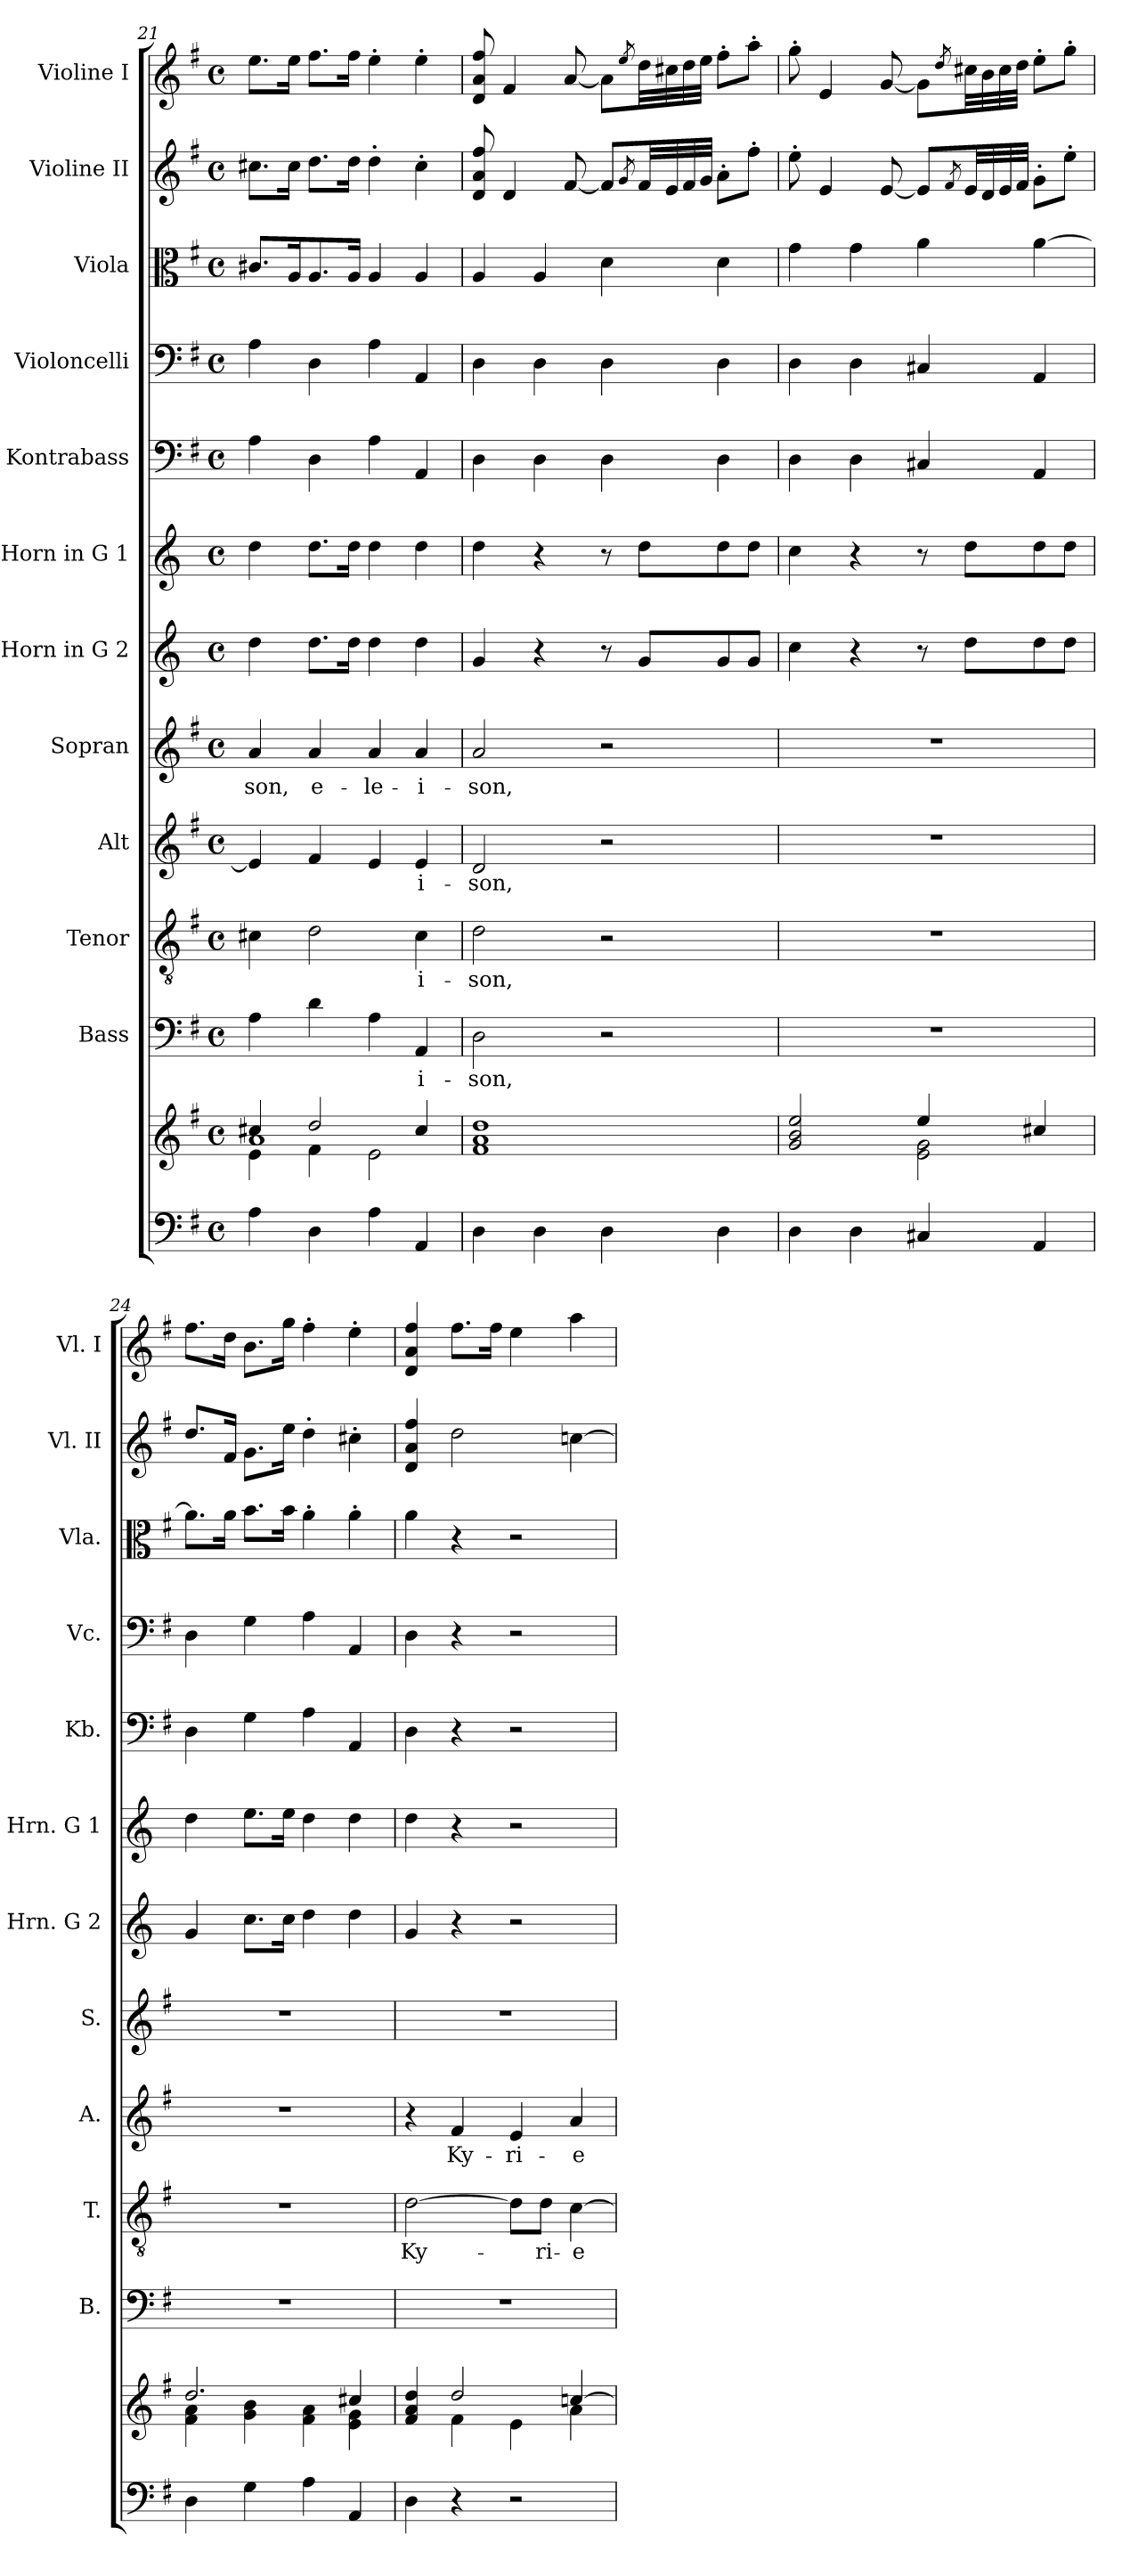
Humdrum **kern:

**kern	**kern	**kern	**text	**kern	**text	**kern	**text	**kern	**text	**kern	**kern	**kern	**kern	**kern	**kern	**kern
*part12	*part12	*part11	*part11	*part10	*part10	*part9	*part9	*part8	*part8	*part7	*part6	*part5	*part4	*part3	*part2	*part1
*staff13	*staff12	*staff11	*staff11	*staff10	*staff10	*staff9	*staff9	*staff8	*staff8	*staff7	*staff6	*staff5	*staff4	*staff3	*staff2	*staff1
*	*	*I"Bass	*	*I"Tenor	*	*I"Alt	*	*I"Sopran	*	*I"Horn in G 2	*I"Horn in G 1	*I"Kontrabass	*I"Violoncelli	*I"Viola	*I"Violine II	*I"Violine I
*	*	*I'B.	*	*I'T.	*	*I'A.	*	*I'S.	*	*I'Hrn. G 2	*I'Hrn. G 1	*I'Kb.	*I'Vc.	*I'Vla.	*I'Vl. II	*I'Vl. I
*clefF4	*clefG2	*clefF4	*	*clefGv2	*	*clefG2	*	*clefG2	*	*clefG2	*clefG2	*clefF4	*clefF4	*clefC3	*clefG2	*clefG2
*	*	*	*	*	*	*	*	*	*	*ITrd3c5	*ITrd3c5	*ITrd7c12	*	*	*	*
*k[f#]	*k[f#]	*k[f#]	*	*k[f#]	*	*k[f#]	*	*k[f#]	*	*k[f#]	*k[f#]	*k[f#]	*k[f#]	*k[f#]	*k[f#]	*k[f#]
*G:	*G:	*G:	*	*G:	*	*G:	*	*G:	*	*G:	*G:	*G:	*G:	*G:	*G:	*G:
*M4/4	*M4/4	*M4/4	*	*M4/4	*	*M4/4	*	*M4/4	*	*M4/4	*M4/4	*M4/4	*M4/4	*M4/4	*M4/4	*M4/4
*met(c)	*met(c)	*met(c)	*	*met(c)	*	*met(c)	*	*met(c)	*	*met(c)	*met(c)	*met(c)	*met(c)	*met(c)	*met(c)	*met(c)
=21	=21	=21	=21	=21	=21	=21	=21	=21	=21	=21	=21	=21	=21	=21	=21	=21
*	*^	*	*	*	*	*	*	*	*	*	*	*	*	*	*	*
*	*	*^	*	*	*	*	*	*	*	*	*	*	*	*	*	*	*
!	!	!	!	!	!	!	!	!	!	!	!LO:LY:b	!	!	!	!	!	!	!
4A\	4cc#X/	4e\	1a	4A\	.	4c#X\	.	4e/]	.	4a/	-son,	4a\	4a\	4AA\	4A\	8.c#X/L	8.cc#X\L	8.ee\L
.	.	.	.	.	.	.	.	.	.	.	.	.	.	.	.	16A/k	16cc#\Jk	16ee\Jk
!	!	!	!	!	!	!	!	!	!	!	!LO:LY:b	!	!	!	!	!	!	!
4D\	2dd/	4f#\	.	4d\	.	2d\	.	4f#/	.	4a/	e-	8.a\L	8.a\L	4DD\	4D\	8.A/	8.dd\L	8.ff#\L
.	.	.	.	.	.	.	.	.	.	.	.	16a\Jk	16a\Jk	.	.	16A/Jk	16dd\Jk	16ff#\Jk
!	!	!	!	!	!	!	!	!	!	!	!LO:LY:b	!	!	!	!	!	!	!
4A\	.	2e\	.	4A\	.	.	.	4e/	.	4a/	-le-	4a\	4a\	4AA\	4A\	4A/	4dd'>\	4ee'>\
!	!	!	!	!	!LO:LY:b	!	!LO:LY:b	!	!LO:LY:b	!	!LO:LY:b	!	!	!	!	!	!	!
4AA/	4cc#/	.	.	4AA/	-i-	4c#\	-i-	4e/	-i-	4a/	-i-	4a\	4a\	4AAA/	4AA/	4A/	4cc#'>\	4ee'>\
*	*v	*v	*v	*	*	*	*	*	*	*	*	*	*	*	*	*	*	*
!!LO:PB:g=z
=22	=22	=22	=22	=22	=22	=22	=22	=22	=22	=22	=22	=22	=22	=22	=22	=22
!	!	!	!LO:LY:b	!	!LO:LY:b	!	!LO:LY:b	!	!LO:LY:b	!	!	!	!	!	!	!
4D\	1f# 1a 1dd	2D\	-son,	2d\	-son,	2d/	-son,	2a/	-son,	4d/	4a\	4DD\	4D\	4A/	8d/ 8a/ 8ff#/	8d/ 8a/ 8ff#/
.	.	.	.	.	.	.	.	.	.	.	.	.	.	.	4d/	4f#/
4D\	.	.	.	.	.	.	.	.	.	4r	4r	4DD\	4D\	4A/	.	.
.	.	.	.	.	.	.	.	.	.	.	.	.	.	.	[8f#/	[8a/
4D\	.	2r	.	2r	.	2r	.	2r	.	8r	8r	4DD\	4D\	4d\	8f#/L]	8a\L]
.	.	.	.	.	.	.	.	.	.	.	.	.	.	.	8qg/	8qee/
.	.	.	.	.	.	.	.	.	.	8d/L	8a\L	.	.	.	32f#/LL	32dd\LL
.	.	.	.	.	.	.	.	.	.	.	.	.	.	.	32e/	32cc#X\
.	.	.	.	.	.	.	.	.	.	.	.	.	.	.	32f#/	32dd\
.	.	.	.	.	.	.	.	.	.	.	.	.	.	.	32g/JJJ	32ee\JJJ
4D\	.	.	.	.	.	.	.	.	.	8d/	8a\	4DD\	4D\	4d\	8a'>\L	8ff#'>\L
.	.	.	.	.	.	.	.	.	.	8d/J	8a\J	.	.	.	8ff#'>\J	8aa'>\J
=23	=23	=23	=23	=23	=23	=23	=23	=23	=23	=23	=23	=23	=23	=23	=23	=23
*	*^	*	*	*	*	*	*	*	*	*	*	*	*	*	*	*
4D\	2g/ 2b/ 2ee/	2ryy	1r	.	1r	.	1r	.	1r	.	4g\	4g\	4DD\	4D\	4g\	8ee'>\	8gg'>\
.	.	.	.	.	.	.	.	.	.	.	.	.	.	.	.	4e/	4e/
4D\	.	.	.	.	.	.	.	.	.	.	4r	4r	4DD\	4D\	4g\	.	.
.	.	.	.	.	.	.	.	.	.	.	.	.	.	.	.	[8e/	[8g/
4C#X/	4ee/	2e\ 2g\	.	.	.	.	.	.	.	.	8r	8r	4CC#X/	4C#X/	4a\	8e/L]	8g\L]
.	.	.	.	.	.	.	.	.	.	.	.	.	.	.	.	8qf#/	8qdd/
.	.	.	.	.	.	.	.	.	.	.	8a\L	8a\L	.	.	.	32e/LL	32cc#X\LL
.	.	.	.	.	.	.	.	.	.	.	.	.	.	.	.	32d/	32b\
.	.	.	.	.	.	.	.	.	.	.	.	.	.	.	.	32e/	32cc#\
.	.	.	.	.	.	.	.	.	.	.	.	.	.	.	.	32f#/JJJ	32dd\JJJ
4AA/	4cc#X/	.	.	.	.	.	.	.	.	.	8a\	8a\	4AAA/	4AA/	[4a\	8g'>\L	8ee'>\L
.	.	.	.	.	.	.	.	.	.	.	8a\J	8a\J	.	.	.	8ee'>\J	8gg'>\J
=24	=24	=24	=24	=24	=24	=24	=24	=24	=24	=24	=24	=24	=24	=24	=24	=24	=24
4D\	2.dd/	4f#\ 4a\	1r	.	1r	.	1r	.	1r	.	4d/	4a\	4DD\	4D\	8.a\L]	8.dd/L	8.ff#\L
.	.	.	.	.	.	.	.	.	.	.	.	.	.	.	16a\Jk	16f#/Jk	16dd\Jk
4G\	.	4g\ 4b\	.	.	.	.	.	.	.	.	8.g\L	8.b\L	4GG\	4G\	8.b\L	8.g\L	8.b\L
.	.	.	.	.	.	.	.	.	.	.	16g\Jk	16b\Jk	.	.	16b\Jk	16ee\Jk	16gg\Jk
4A\	.	4f#\ 4a\	.	.	.	.	.	.	.	.	4a\	4a\	4AA\	4A\	4a'>\	4dd'>\	4ff#'>\
4AA/	4cc#X/	4e\ 4g\	.	.	.	.	.	.	.	.	4a\	4a\	4AAA/	4AA/	4a'>\	4cc#X'>\	4ee'>\
=25	=25	=25	=25	=25	=25	=25	=25	=25	=25	=25	=25	=25	=25	=25	=25	=25	=25
!	!	!	!	!	!	!LO:LY:b	!	!	!	!	!	!	!	!	!	!	!
4D\	4f#/ 4a/ 4dd/	4ryy	1r	.	[2d\	Ky-	4r	.	1r	.	4d/	4a\	4DD\	4D\	4a\	4d/ 4a/ 4ff#/	4d/ 4a/ 4ff#/
!	!	!	!	!	!	!	!	!LO:LY:b	!	!	!	!	!	!	!	!	!
4r	2dd/	4f#\	.	.	.	.	4f#/	Ky-	.	.	4r	4r	4r	4r	4r	2dd\	8.ff#\L
.	.	.	.	.	.	.	.	.	.	.	.	.	.	.	.	.	16ff#\Jk
!	!	!	!	!	!	!	!	!LO:LY:b	!	!	!	!	!	!	!	!	!
2r	.	4e\	.	.	8d\L]	.	4e/	-ri-	.	.	2r	2r	2r	2r	2r	.	4ee\
!	!	!	!	!	!	!LO:LY:b	!	!	!	!	!	!	!	!	!	!	!
.	.	.	.	.	8d\J	-ri-	.	.	.	.	.	.	.	.	.	.	.
!	!	!	!	!	!	!LO:LY:b	!	!LO:LY:b	!	!	!	!	!	!	!	!	!
.	[>4ccn/	4a\	.	.	[4c\	-e	4a/	-e	.	.	.	.	.	.	.	[4ccn\	4aa\
*	*v	*v	*	*	*	*	*	*	*	*	*	*	*	*	*	*	*
=	=	=	=	=	=	=	=	=	=	=	=	=	=	=	=	=
*-	*-	*-	*-	*-	*-	*-	*-	*-	*-	*-	*-	*-	*-	*-	*-	*-
